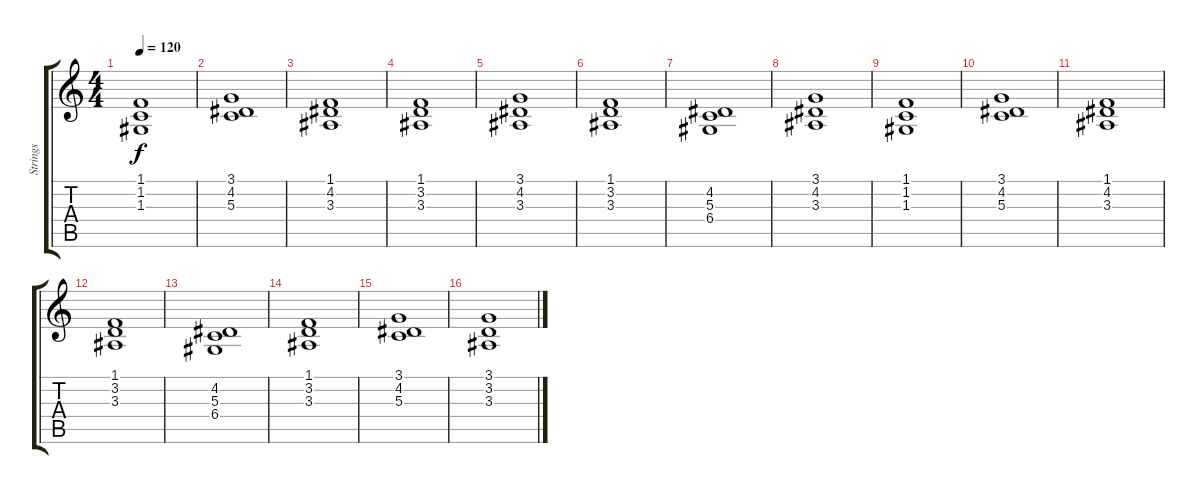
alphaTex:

\track ("Strings" "Strings") {instrument synthstrings1}
\staff {score tabs}
\tuning (E4 B3 G3 D3 A2 E2) {hide}
\ts (4 4)
\tempo 120
\clef g2
\ks c
(1.1 1.2 1.3).1{dy f} |
(3.1 4.2 5.3).1 |
(1.1 4.2 3.3).1 |
(1.1 3.2 3.3).1 |
(3.1 4.2 3.3).1 |
(1.1 3.2 3.3).1 |
(4.2 5.3 6.4).1 |
(3.1 4.2 3.3).1 |
(1.1 1.2 1.3).1 |
(3.1 4.2 5.3).1 |
(1.1 4.2 3.3).1 |
(1.1 3.2 3.3).1 |
(4.2 5.3 6.4).1 |
(1.1 3.2 3.3).1 |
(3.1 4.2 5.3).1 |
(3.1 3.2 3.3).1
